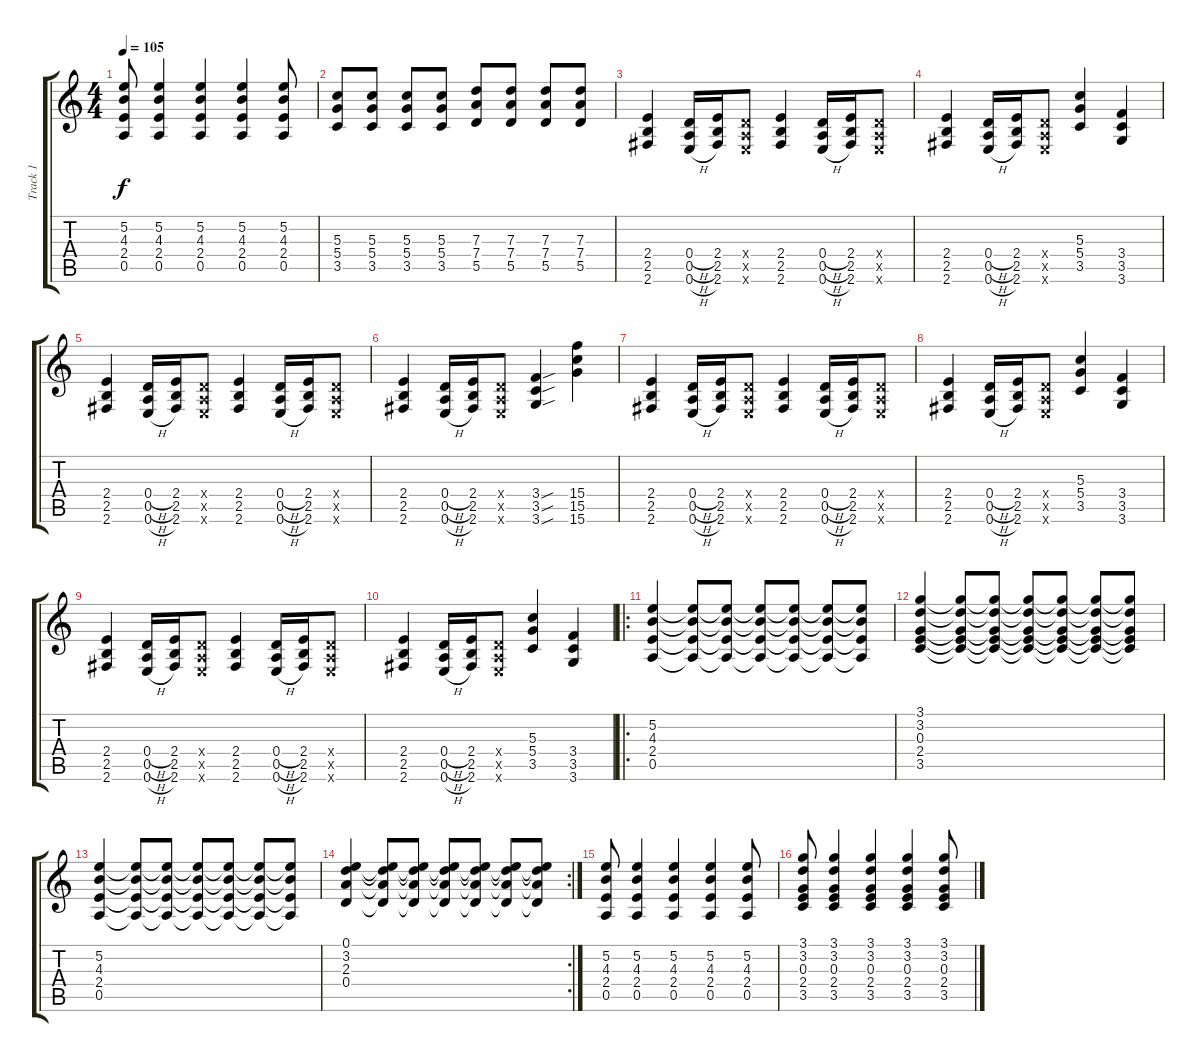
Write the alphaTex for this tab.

\track ("Track 1" "Track 1") {instrument distortionguitar}
\staff {score tabs}
\tuning (E4 B3 G3 D3 A2 E2) {hide}
\ts (4 4)
\tempo 105
\clef g2
\ks c
(5.2 4.3 2.4 0.5).8{dy f} (5.2 4.3 2.4 0.5).4 (5.2 4.3 2.4 0.5).4 (5.2 4.3 2.4 0.5).4 (5.2 4.3 2.4 0.5).8 |
(5.3 5.4 3.5).8{instrument distortionguitar} (5.3 5.4 3.5).8 (5.3 5.4 3.5).8 (5.3 5.4 3.5).8 (7.3 7.4 5.5).8 (7.3 7.4 5.5).8 (7.3 7.4 5.5).8 (7.3 7.4 5.5).8 |
(2.4 2.5 2.6).4 (0.4{h} 0.5{h} 0.6{h}).16 (2.4 2.5 2.6).16 (0.4{x} 0.5{x} 0.6{x}).8 (2.4 2.5 2.6).4 (0.4{h} 0.5{h} 0.6{h}).16 (2.4 2.5 2.6).16 (0.4{x} 0.5{x} 0.6{x}).8 |
(2.4 2.5 2.6).4 (0.4{h} 0.5{h} 0.6{h}).16 (2.4 2.5 2.6).16 (0.4{x} 0.5{x} 0.6{x}).8 (5.3 5.4 3.5).4 (3.4 3.5 3.6).4 |
(2.4 2.5 2.6).4 (0.4{h} 0.5{h} 0.6{h}).16 (2.4 2.5 2.6).16 (0.4{x} 0.5{x} 0.6{x}).8 (2.4 2.5 2.6).4 (0.4{h} 0.5{h} 0.6{h}).16 (2.4 2.5 2.6).16 (0.4{x} 0.5{x} 0.6{x}).8 |
(2.4 2.5 2.6).4 (0.4{h} 0.5{h} 0.6{h}).16 (2.4 2.5 2.6).16 (0.4{x} 0.5{x} 0.6{x}).8 (3.4{sou} 3.5{sou} 3.6{sou}).4 (15.4 15.5 15.6).4 |
(2.4 2.5 2.6).4 (0.4{h} 0.5{h} 0.6{h}).16 (2.4 2.5 2.6).16 (0.4{x} 0.5{x} 0.6{x}).8 (2.4 2.5 2.6).4 (0.4{h} 0.5{h} 0.6{h}).16 (2.4 2.5 2.6).16 (0.4{x} 0.5{x} 0.6{x}).8 |
(2.4 2.5 2.6).4 (0.4{h} 0.5{h} 0.6{h}).16 (2.4 2.5 2.6).16 (0.4{x} 0.5{x} 0.6{x}).8 (5.3 5.4 3.5).4 (3.4 3.5 3.6).4 |
(2.4 2.5 2.6).4 (0.4{h} 0.5{h} 0.6{h}).16 (2.4 2.5 2.6).16 (0.4{x} 0.5{x} 0.6{x}).8 (2.4 2.5 2.6).4 (0.4{h} 0.5{h} 0.6{h}).16 (2.4 2.5 2.6).16 (0.4{x} 0.5{x} 0.6{x}).8 |
(2.4 2.5 2.6).4 (0.4{h} 0.5{h} 0.6{h}).16 (2.4 2.5 2.6).16 (0.4{x} 0.5{x} 0.6{x}).8 (5.3 5.4 3.5).4 (3.4 3.5 3.6).4 |
\ro
(5.2 4.3 2.4 0.5).4{instrument electricguitarclean} (5.2{t} 4.3{t} 2.4{t} 0.5{t}).8 (5.2{t} 4.3{t} 2.4{t} 0.5{t}).8 (5.2{t} 4.3{t} 2.4{t} 0.5{t}).8 (5.2{t} 4.3{t} 2.4{t} 0.5{t}).8 (5.2{t} 4.3{t} 2.4{t} 0.5{t}).8 (5.2{t} 4.3{t} 2.4{t} 0.5{t}).8 |
(3.1 3.2 0.3 2.4 3.5).4 (3.1{t} 3.2{t} 0.3{t} 2.4{t} 3.5{t}).8 (3.1{t} 3.2{t} 0.3{t} 2.4{t} 3.5{t}).8 (3.1{t} 3.2{t} 0.3{t} 2.4{t} 3.5{t}).8 (3.1{t} 3.2{t} 0.3{t} 2.4{t} 3.5{t}).8 (3.1{t} 3.2{t} 0.3{t} 2.4{t} 3.5{t}).8 (3.1{t} 3.2{t} 0.3{t} 2.4{t} 3.5{t}).8 |
(5.2 4.3 2.4 0.5).4{instrument electricguitarclean} (5.2{t} 4.3{t} 2.4{t} 0.5{t}).8 (5.2{t} 4.3{t} 2.4{t} 0.5{t}).8 (5.2{t} 4.3{t} 2.4{t} 0.5{t}).8 (5.2{t} 4.3{t} 2.4{t} 0.5{t}).8 (5.2{t} 4.3{t} 2.4{t} 0.5{t}).8 (5.2{t} 4.3{t} 2.4{t} 0.5{t}).8 |
\rc 2
(0.1 3.2 2.3 0.4).4 (0.1{t} 3.2{t} 2.3{t} 0.4{t}).8 (0.1{t} 3.2{t} 2.3{t} 0.4{t}).8 (0.1{t} 3.2{t} 2.3{t} 0.4{t}).8 (0.1{t} 3.2{t} 2.3{t} 0.4{t}).8 (0.1{t} 3.2{t} 2.3{t} 0.4{t}).8 (0.1{t} 3.2{t} 2.3{t} 0.4{t}).8 |
(5.2 4.3 2.4 0.5).8 (5.2 4.3 2.4 0.5).4 (5.2 4.3 2.4 0.5).4 (5.2 4.3 2.4 0.5).4 (5.2 4.3 2.4 0.5).8 |
(3.1 3.2 0.3 2.4 3.5).8 (3.1 3.2 0.3 2.4 3.5).4 (3.1 3.2 0.3 2.4 3.5).4 (3.1 3.2 0.3 2.4 3.5).4 (3.1 3.2 0.3 2.4 3.5).8
